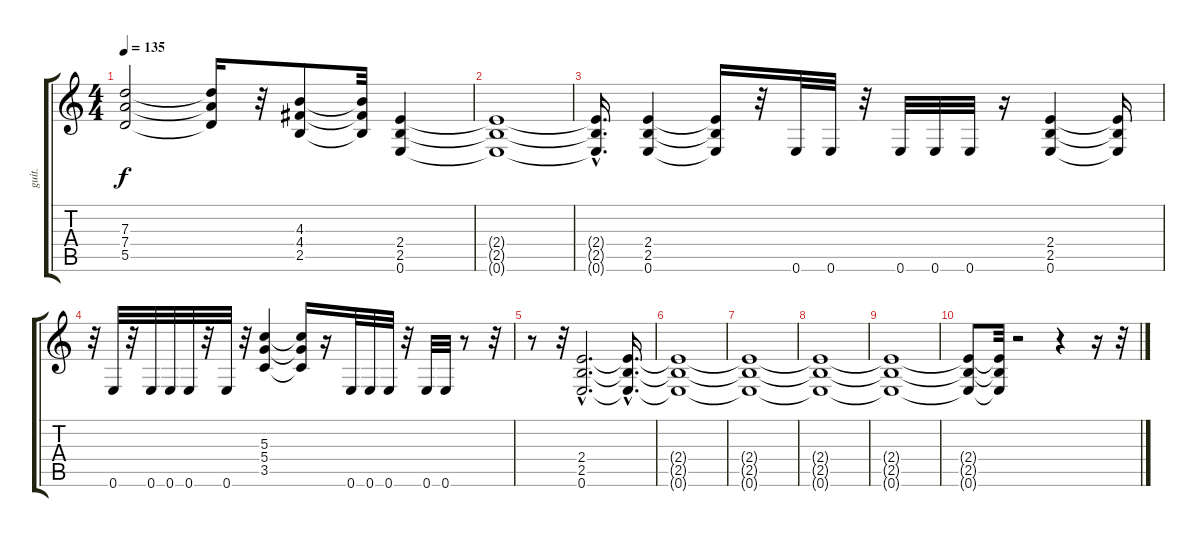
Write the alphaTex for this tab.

\track ("guit." "guit.") {instrument distortionguitar}
\staff {score tabs}
\tuning (E4 B3 G3 D3 A2 E2) {hide}
\ts (4 4)
\tempo 135
\clef g2
\ks c
(7.3{t} 7.4{t} 5.5{t}).2{dy f} (7.3{t} 7.4{t} 5.5{t}).16 r.32 (4.3 4.4 2.5).8 (4.3{t} 4.4{t} 2.5{t}).32 (2.4 2.5 0.6).4 |
(2.4{t} 2.5{t} 0.6{t}).1 |
(2.4{hac t} 2.5{hac t} 0.6{hac t}).16{d} (2.4 2.5 0.6).4 (2.4{t} 2.5{t} 0.6{t}).16 r.32 0.6.32 0.6.32 r.32 0.6.32 0.6.32 0.6.32 r.16 (2.4 2.5 0.6).4 (2.4{t} 2.5{t} 0.6{t}).16 |
r.32 0.6.32 r.32 0.6.32 0.6.32 0.6.32 r.32 0.6.32 r.32 (5.3 5.4 3.5).4 (5.3{t} 5.4{t} 3.5{t}).16 r.16 0.6.32 0.6.32 0.6.32 r.32 0.6.32 0.6.32 r.8 r.32 |
r.8 r.32 (2.4{hac} 2.5{hac} 0.6{hac}).2{d volume 12} (2.4{hac t} 2.5{hac t} 0.6{hac t}).16{d} |
(2.4{t} 2.5{t} 0.6{t}).1 |
(2.4{t} 2.5{t} 0.6{t}).1 |
(2.4{t} 2.5{t} 0.6{t}).1 |
(2.4{t} 2.5{t} 0.6{t}).1 |
(2.4{t} 2.5{t} 0.6{t}).8 (2.4{t} 2.5{t} 0.6{t}).32 r.2 r.4 r.16 r.32
